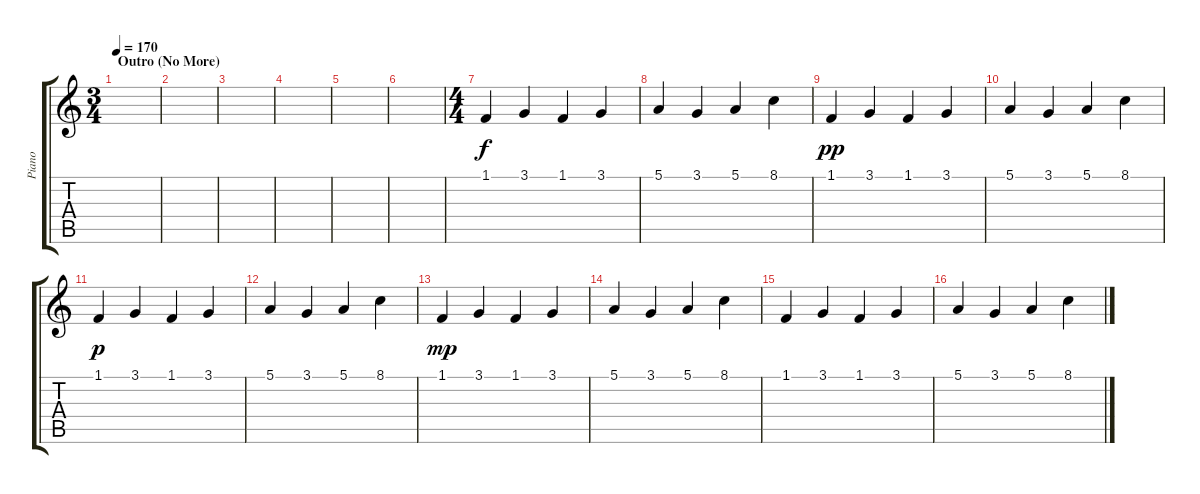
\track ("Piano" "Piano") {instrument acousticgrandpiano}
\staff {score tabs}
\tuning (E4 B3 G3 D3 A2 E2) {hide}
\ts (3 4)
\section ("" "Outro (No More)")
\tempo 170
\clef g2
\ks c
|
|
|
|
|
|
\ts (4 4)
1.1.4 3.1.4 1.1.4 3.1.4 |
5.1.4 3.1.4 5.1.4 8.1.4 |
1.1.4{dy pp} 3.1.4 1.1.4 3.1.4 |
5.1.4 3.1.4 5.1.4 8.1.4 |
1.1.4{dy p} 3.1.4 1.1.4 3.1.4 |
5.1.4 3.1.4 5.1.4 8.1.4 |
1.1.4{dy mp} 3.1.4 1.1.4 3.1.4 |
5.1.4 3.1.4 5.1.4 8.1.4 |
1.1.4 3.1.4 1.1.4 3.1.4 |
5.1.4 3.1.4 5.1.4 8.1.4
